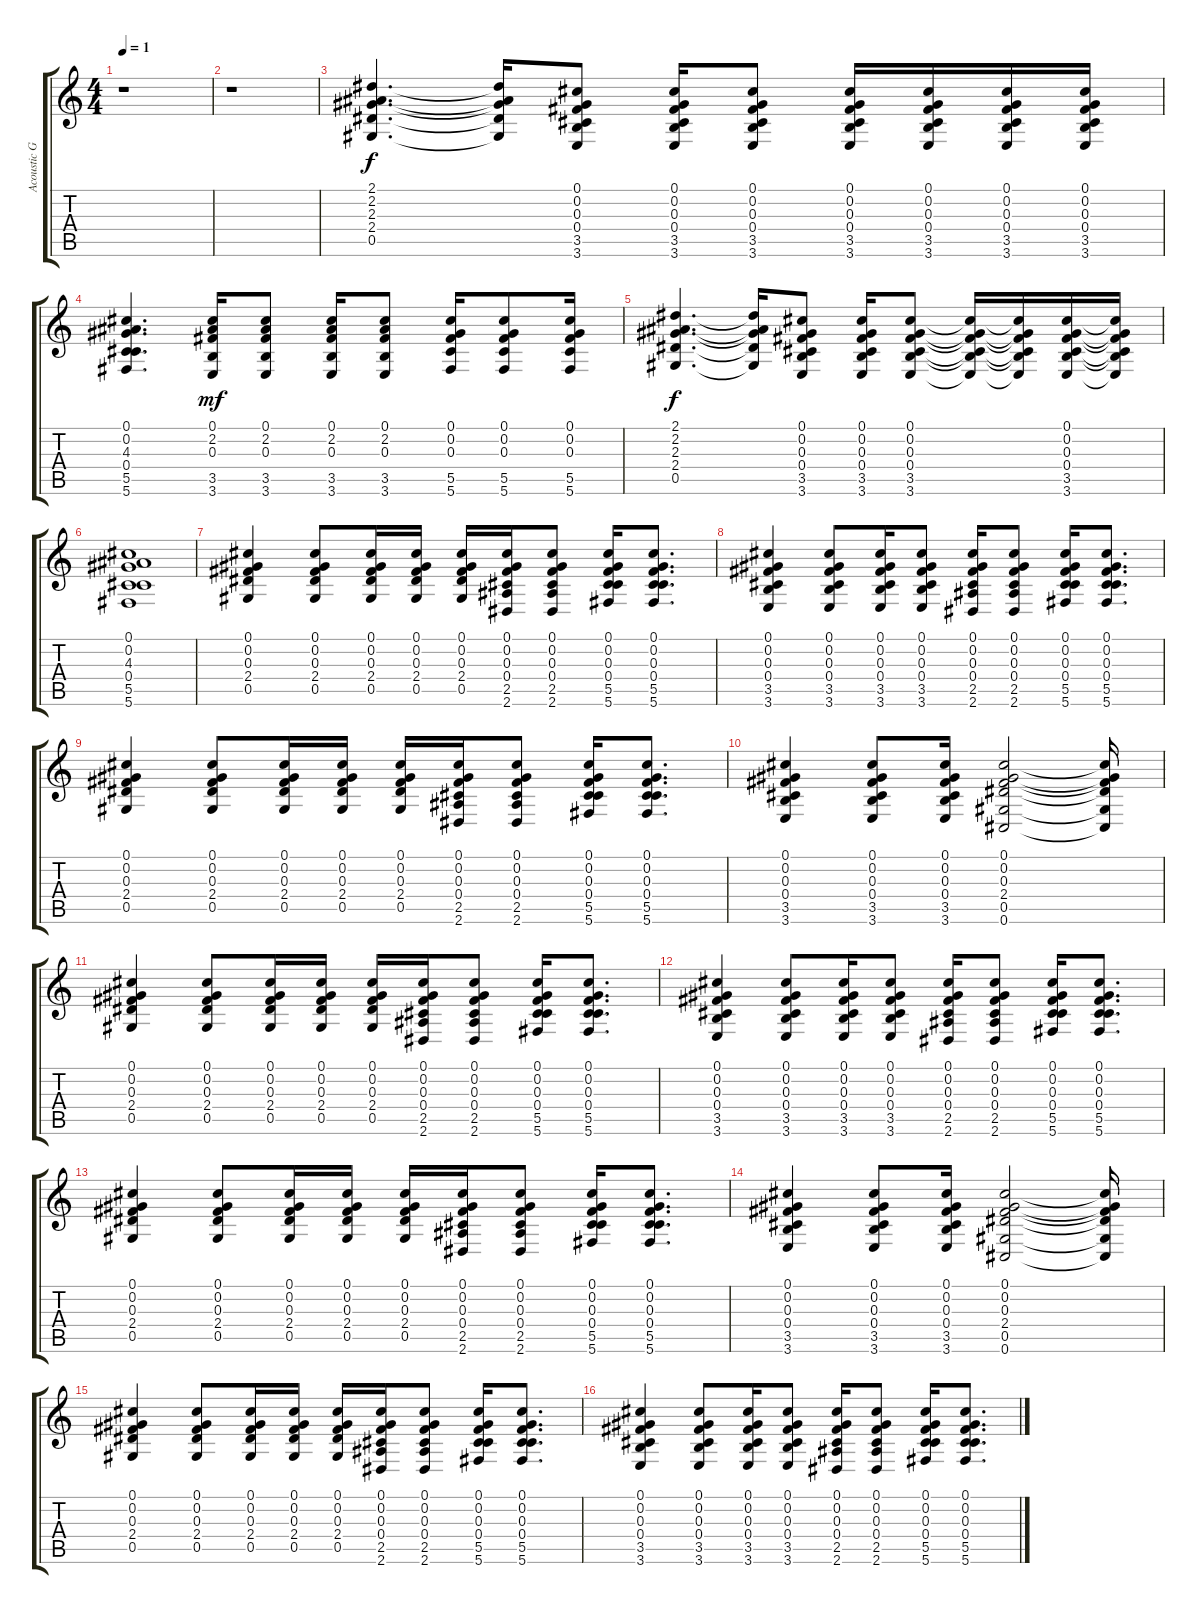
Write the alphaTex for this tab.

\track ("Acoustic Guitar" "Acoustic G") {instrument acousticguitarsteel}
\staff {score tabs}
\tuning (Db4 Ab3 Gb3 Db3 Ab2 Db2) {hide}
\ts (4 4)
\tempo 1
\clef g2
\ks c
r.1{dy mf} |
r.1 |
(2.1 2.2 2.3 2.4 0.5).4{d dy f} (2.1{t} 2.2{t} 2.3{t} 2.4{t} 0.5{t}).16 (0.1 0.2 0.3 0.4 3.5 3.6).8 (0.1 0.2 0.3 0.4 3.5 3.6).16 (0.1 0.2 0.3 0.4 3.5 3.6).8 (0.1 0.2 0.3 0.4 3.5 3.6).16 (0.1 0.2 0.3 0.4 3.5 3.6).16 (0.1 0.2 0.3 0.4 3.5 3.6).16 (0.1 0.2 0.3 0.4 3.5 3.6).16 |
(0.1 0.2 4.3 0.4 5.5 5.6).4{d} (0.1 2.2 0.3 3.5 3.6).16{dy mf} (0.1 2.2 0.3 3.5 3.6).8 (0.1 2.2 0.3 3.5 3.6).16 (0.1 2.2 0.3 3.5 3.6).8 (0.1 0.2 0.3 5.5 5.6).16 (0.1 0.2 0.3 5.5 5.6).8 (0.1 0.2 0.3 5.5 5.6).16 |
(2.1 2.2 2.3 2.4 0.5).4{d dy f} (2.1{t} 2.2{t} 2.3{t} 2.4{t} 0.5{t}).16 (0.1 0.2 0.3 0.4 3.5 3.6).8 (0.1 0.2 0.3 0.4 3.5 3.6).16 (0.1 0.2 0.3 0.4 3.5 3.6).8 (0.1{t} 0.2{t} 0.3{t} 0.4{t} 3.5{t} 3.6{t}).16 (0.1{t} 0.2{t} 0.3{t} 0.4{t} 3.5{t} 3.6{t}).16 (0.1 0.2 0.3 0.4 3.5 3.6).16 (0.1{t} 0.2{t} 0.3{t} 0.4{t} 3.5{t} 3.6{t}).16 |
(0.1 0.2 4.3 0.4 5.5 5.6).1 |
(0.1 0.2 0.3 2.4 0.5).4 (0.1 0.2 0.3 2.4 0.5).8 (0.1 0.2 0.3 2.4 0.5).16 (0.1 0.2 0.3 2.4 0.5).16 (0.1 0.2 0.3 2.4 0.5).16 (0.1 0.2 0.3 0.4 2.5 2.6).16 (0.1 0.2 0.3 0.4 2.5 2.6).8 (0.1 0.2 0.3 0.4 5.5 5.6).16 (0.1 0.2 0.3 0.4 5.5 5.6).8{d} |
(0.1 0.2 0.3 0.4 3.5 3.6).4 (0.1 0.2 0.3 0.4 3.5 3.6).8 (0.1 0.2 0.3 0.4 3.5 3.6).16 (0.1 0.2 0.3 0.4 3.5 3.6).8 (0.1 0.2 0.3 0.4 2.5 2.6).16 (0.1 0.2 0.3 0.4 2.5 2.6).8 (0.1 0.2 0.3 0.4 5.5 5.6).16 (0.1 0.2 0.3 0.4 5.5 5.6).8{d} |
(0.1 0.2 0.3 2.4 0.5).4 (0.1 0.2 0.3 2.4 0.5).8 (0.1 0.2 0.3 2.4 0.5).16 (0.1 0.2 0.3 2.4 0.5).16 (0.1 0.2 0.3 2.4 0.5).16 (0.1 0.2 0.3 0.4 2.5 2.6).16 (0.1 0.2 0.3 0.4 2.5 2.6).8 (0.1 0.2 0.3 0.4 5.5 5.6).16 (0.1 0.2 0.3 0.4 5.5 5.6).8{d} |
(0.1 0.2 0.3 0.4 3.5 3.6).4 (0.1 0.2 0.3 0.4 3.5 3.6).8 (0.1 0.2 0.3 0.4 3.5 3.6).16 (0.1 0.2 0.3 2.4 0.5 0.6).2 (0.1{t} 0.2{t} 0.3{t} 2.4{t} 0.5{t} 0.6{t}).16 |
(0.1 0.2 0.3 2.4 0.5).4 (0.1 0.2 0.3 2.4 0.5).8 (0.1 0.2 0.3 2.4 0.5).16 (0.1 0.2 0.3 2.4 0.5).16 (0.1 0.2 0.3 2.4 0.5).16 (0.1 0.2 0.3 0.4 2.5 2.6).16 (0.1 0.2 0.3 0.4 2.5 2.6).8 (0.1 0.2 0.3 0.4 5.5 5.6).16 (0.1 0.2 0.3 0.4 5.5 5.6).8{d} |
(0.1 0.2 0.3 0.4 3.5 3.6).4 (0.1 0.2 0.3 0.4 3.5 3.6).8 (0.1 0.2 0.3 0.4 3.5 3.6).16 (0.1 0.2 0.3 0.4 3.5 3.6).8 (0.1 0.2 0.3 0.4 2.5 2.6).16 (0.1 0.2 0.3 0.4 2.5 2.6).8 (0.1 0.2 0.3 0.4 5.5 5.6).16 (0.1 0.2 0.3 0.4 5.5 5.6).8{d} |
(0.1 0.2 0.3 2.4 0.5).4 (0.1 0.2 0.3 2.4 0.5).8 (0.1 0.2 0.3 2.4 0.5).16 (0.1 0.2 0.3 2.4 0.5).16 (0.1 0.2 0.3 2.4 0.5).16 (0.1 0.2 0.3 0.4 2.5 2.6).16 (0.1 0.2 0.3 0.4 2.5 2.6).8 (0.1 0.2 0.3 0.4 5.5 5.6).16 (0.1 0.2 0.3 0.4 5.5 5.6).8{d} |
(0.1 0.2 0.3 0.4 3.5 3.6).4 (0.1 0.2 0.3 0.4 3.5 3.6).8 (0.1 0.2 0.3 0.4 3.5 3.6).16 (0.1 0.2 0.3 2.4 0.5 0.6).2 (0.1{t} 0.2{t} 0.3{t} 2.4{t} 0.5{t} 0.6{t}).16 |
(0.1 0.2 0.3 2.4 0.5).4 (0.1 0.2 0.3 2.4 0.5).8 (0.1 0.2 0.3 2.4 0.5).16 (0.1 0.2 0.3 2.4 0.5).16 (0.1 0.2 0.3 2.4 0.5).16 (0.1 0.2 0.3 0.4 2.5 2.6).16 (0.1 0.2 0.3 0.4 2.5 2.6).8 (0.1 0.2 0.3 0.4 5.5 5.6).16 (0.1 0.2 0.3 0.4 5.5 5.6).8{d} |
(0.1 0.2 0.3 0.4 3.5 3.6).4 (0.1 0.2 0.3 0.4 3.5 3.6).8 (0.1 0.2 0.3 0.4 3.5 3.6).16 (0.1 0.2 0.3 0.4 3.5 3.6).8 (0.1 0.2 0.3 0.4 2.5 2.6).16 (0.1 0.2 0.3 0.4 2.5 2.6).8 (0.1 0.2 0.3 0.4 5.5 5.6).16 (0.1 0.2 0.3 0.4 5.5 5.6).8{d}
